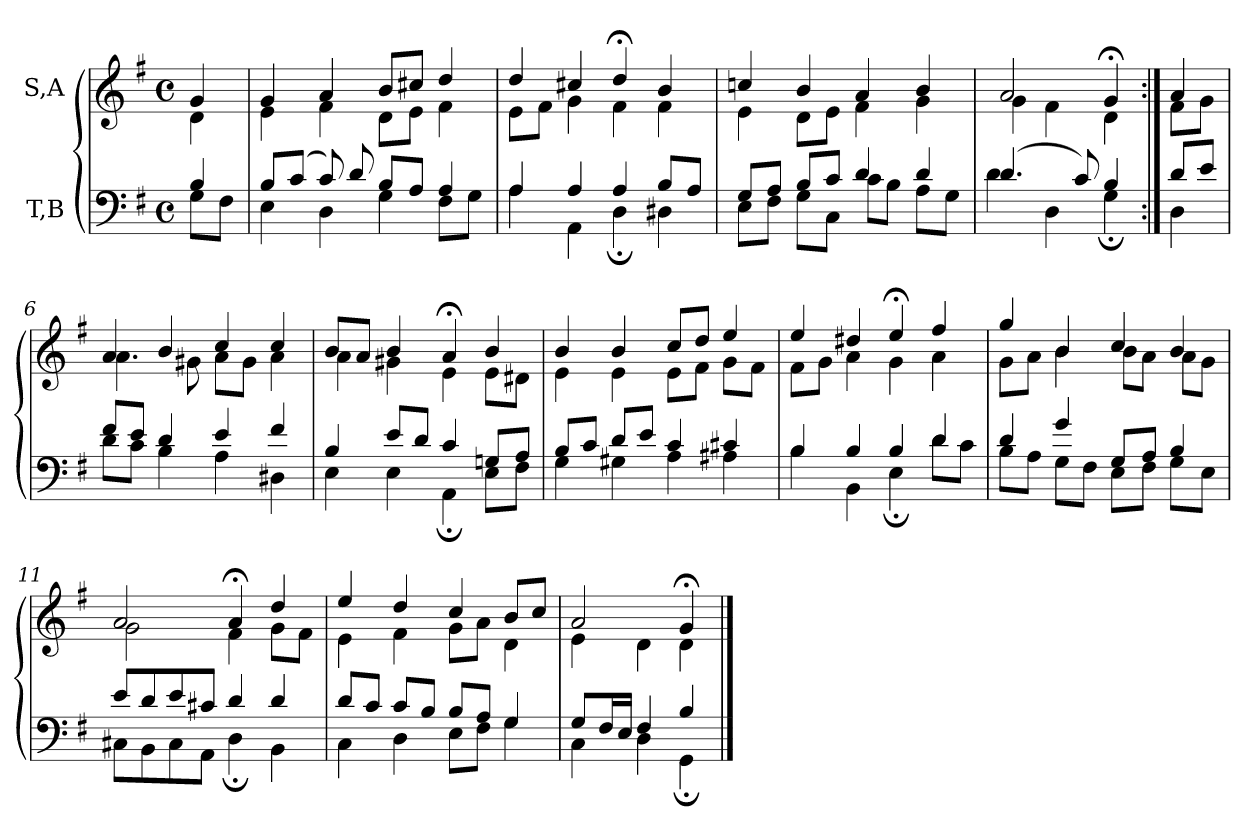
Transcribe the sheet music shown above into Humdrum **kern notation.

**kern	**kern
*part2	*part1
*staff2	*staff1
*I"T,B	*I"S,A
*clefF4	*clefG2
*k[f#]	*k[f#]
*M4/4	*M4/4
*met(c)	*met(c)
=	=
*^	*^
4B	8GL	4g	4d
.	8F#J	.	.
=1	=1	=1	=1
8BL	4E	4g	4e
(>8cJ	.	.	.
8c)	4D	4a	4f#
8d	.	.	.
8BL	4G	8bL	8dL
8AJ	.	8cc#XJ	8eJ
4A	8F#L	4dd	4f#
.	8GJ	.	.
=2	=2	=2	=2
4A	4A	4dd	8eL
.	.	.	8f#J
4A	4AA	4cc#X	4g
4A	4D;	4dd;<	4f#
8BL	4D#X	4b	4f#
8AJ	.	.	.
=3	=3	=3	=3
8GL	8EL	4ccn	4e
8AJ	8F#J	.	.
8BL	8GL	4b	8dL
8cJ	8CJ	.	8eJ
4d	8cL	4a	4f#
.	8BJ	.	.
4d	8AL	4b	4g
.	8GJ	.	.
=1783	=1783	=1783	=1783
(>4.d	4d	2a	4g
.	4D	.	4f#
8c)	.	.	.
4B	4G;	4g;<	4d
=1784:|!	=1784:|!	=1784:|!	=1784:|!
8dL	4D	4a	8f#L
8eJ	.	.	8gJ
=6	=6	=6	=6
8f#L	8dL	4a	4.a
8eJ	8cJ	.	.
4d	4B	4b	.
.	.	.	8g#X
4e	4A	4cc	8aL
.	.	.	8g#J
4f#	4D#X	4cc	4a
=7	=7	=7	=7
4B	4E	8bL	4a
.	.	8aJ	.
8eL	4E	4b	4g#X
8dJ	.	.	.
4c	4AA;	4a;<	4e
8GnL	8EL	4b	8eL
8AJ	8F#J	.	8d#XJ
=8	=8	=8	=8
8BL	4G	4b	4e
8cJ	.	.	.
8dL	4G#X	4b	4e
8eJ	.	.	.
4c	4A	8ccL	8eL
.	.	8ddJ	8f#J
4c#X	4A#X	4ee	8gL
.	.	.	8f#J
=9	=9	=9	=9
4B	4B	4ee	8f#L
.	.	.	8gJ
4B	4BB	4dd#X	4a
4B	4E;	4ee;<	4g
4d	8dL	4ff#	4a
.	8cJ	.	.
=10	=10	=10	=10
4d	8BL	4gg	8gL
.	8AJ	.	8aJ
4g	8GL	4b	4b
.	8F#J	.	.
8GL	8EL	4cc	8bL
8AJ	8F#J	.	8aJ
4B	8GL	4b	8aL
.	8EJ	.	8gJ
=11	=11	=11	=11
8eL	8C#XL	2a	2g
8d	8BB	.	.
8e	8C#	.	.
8c#XJ	8AAJ	.	.
4d	4D;	4a;<	4f#
4d	4BB	4dd	8gL
.	.	.	8f#J
=12	=12	=12	=12
8dL	4C	4ee	4e
8cJ	.	.	.
8cL	4D	4dd	4f#
8BJ	.	.	.
8BL	8EL	4cc	8gL
8AJ	8F#J	.	8aJ
4G	4G	8bL	4d
.	.	8ccJ	.
=1792	=1792	=1792	=1792
8GL	4C	2a	4e
16F#L	.	.	.
16EJJ	.	.	.
4F#	4D	.	4d
4B	4GG;	4g;<	4d
*v	*v	*	*
*	*v	*v
==	==
*-	*-
